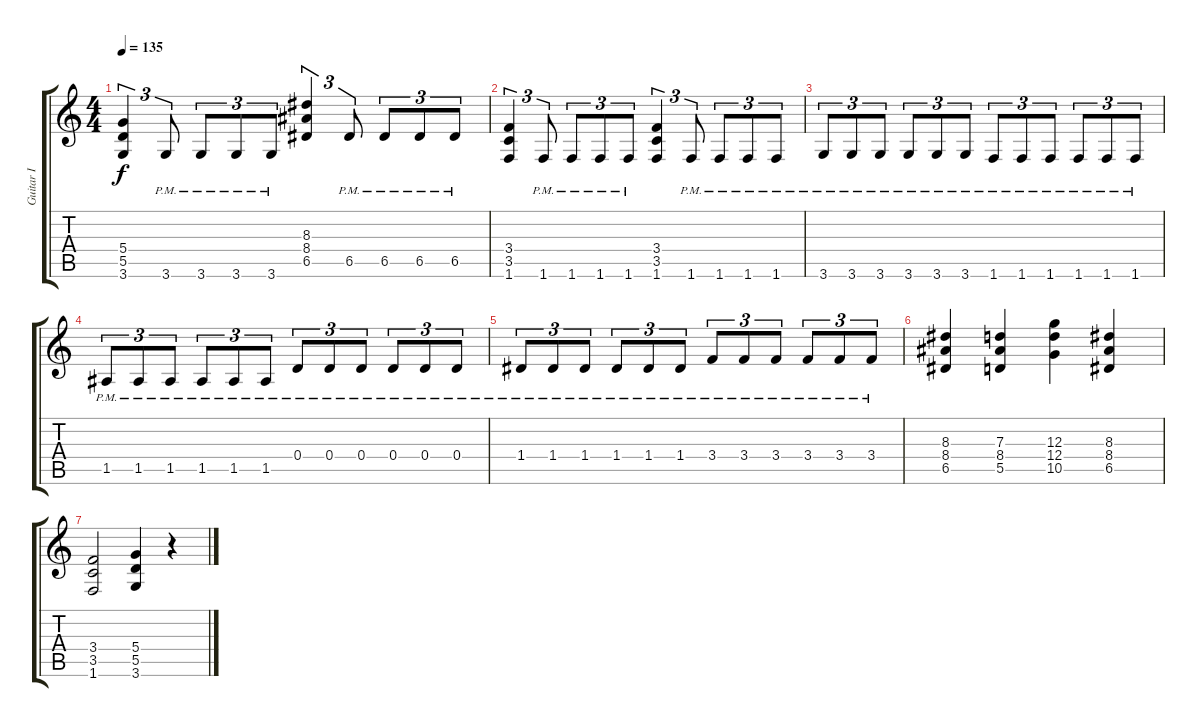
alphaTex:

\track ("Guitar I" "Guitar I") {instrument overdrivenguitar}
\staff {score tabs}
\tuning (E4 B3 G3 D3 A2 E2) {hide}
\ts (4 4)
\tempo 135
\clef g2
\ks c
(5.4 5.5 3.6).4{tu (3 2) dy f} 3.6{pm}.8{tu (3 2)} 3.6{pm}.8{tu (3 2)} 3.6{pm}.8{tu (3 2)} 3.6{pm}.8{tu (3 2)} (8.3 8.4 6.5).4{tu (3 2)} 6.5{pm}.8{tu (3 2)} 6.5{pm}.8{tu (3 2)} 6.5{pm}.8{tu (3 2)} 6.5{pm}.8{tu (3 2)} |
(3.4 3.5 1.6).4{tu (3 2)} 1.6{pm}.8{tu (3 2)} 1.6{pm}.8{tu (3 2)} 1.6{pm}.8{tu (3 2)} 1.6{pm}.8{tu (3 2)} (3.4 3.5 1.6).4{tu (3 2)} 1.6{pm}.8{tu (3 2)} 1.6{pm}.8{tu (3 2)} 1.6{pm}.8{tu (3 2)} 1.6{pm}.8{tu (3 2)} |
3.6{pm}.8{tu (3 2)} 3.6{pm}.8{tu (3 2)} 3.6{pm}.8{tu (3 2)} 3.6{pm}.8{tu (3 2)} 3.6{pm}.8{tu (3 2)} 3.6{pm}.8{tu (3 2)} 1.6{pm}.8{tu (3 2)} 1.6{pm}.8{tu (3 2)} 1.6{pm}.8{tu (3 2)} 1.6{pm}.8{tu (3 2)} 1.6{pm}.8{tu (3 2)} 1.6{pm}.8{tu (3 2)} |
1.5{pm}.8{tu (3 2)} 1.5{pm}.8{tu (3 2)} 1.5{pm}.8{tu (3 2)} 1.5{pm}.8{tu (3 2)} 1.5{pm}.8{tu (3 2)} 1.5{pm}.8{tu (3 2)} 0.4{pm}.8{tu (3 2)} 0.4{pm}.8{tu (3 2)} 0.4{pm}.8{tu (3 2)} 0.4{pm}.8{tu (3 2)} 0.4{pm}.8{tu (3 2)} 0.4{pm}.8{tu (3 2)} |
1.4{pm}.8{tu (3 2)} 1.4{pm}.8{tu (3 2)} 1.4{pm}.8{tu (3 2)} 1.4{pm}.8{tu (3 2)} 1.4{pm}.8{tu (3 2)} 1.4{pm}.8{tu (3 2)} 3.4{pm}.8{tu (3 2)} 3.4{pm}.8{tu (3 2)} 3.4{pm}.8{tu (3 2)} 3.4{pm}.8{tu (3 2)} 3.4{pm}.8{tu (3 2)} 3.4{pm}.8{tu (3 2)} |
(8.3 8.4 6.5).4 (7.3 8.4 5.5).4 (12.3 12.4 10.5).4 (8.3 8.4 6.5).4 |
(3.4 3.5 1.6).2 (5.4 5.5 3.6).4 r.4
